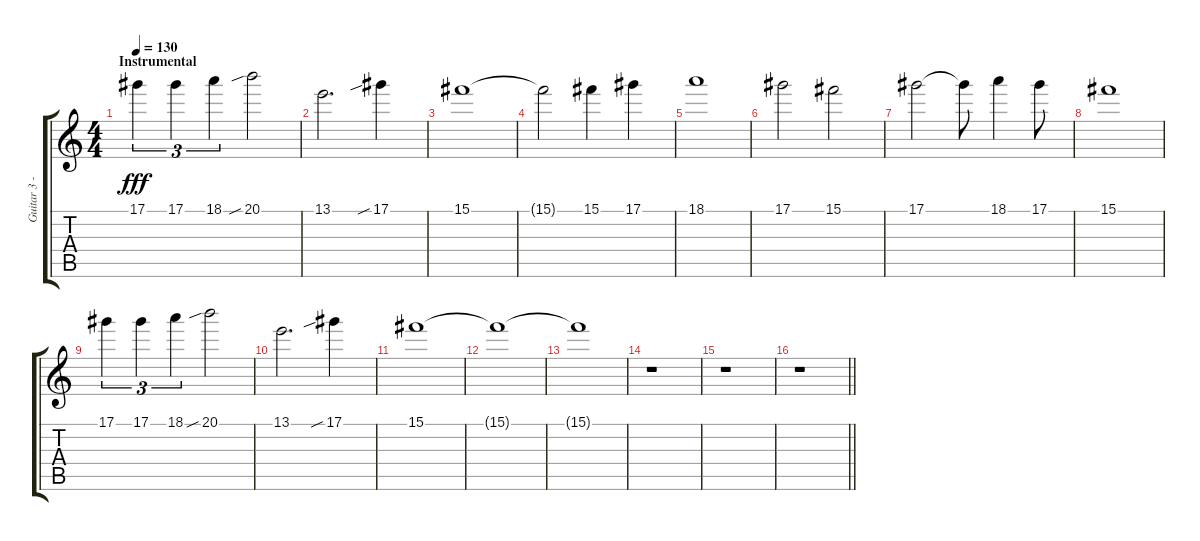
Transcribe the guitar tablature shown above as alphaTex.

\track ("Guitar 3 - Effects" "Guitar 3 -") {instrument distortionguitar}
\staff {score tabs}
\tuning (Eb4 Bb3 Gb3 Db3 Ab2 Eb2) {hide}
\ts (4 4)
\section ("" "Instrumental")
\tempo 130
\clef g2
\ks c
17.1.4{tu (3 2) dy fff} 17.1.4{tu (3 2)} 18.1.4{tu (3 2)} 20.1{sib}.2 |
13.1.2{d} 17.1{sib}.4 |
15.1.1 |
15.1{t}.2 15.1.4 17.1.4 |
18.1.1 |
17.1.2 15.1.2 |
17.1.2 17.1{t}.8 18.1.4 17.1.8 |
15.1.1 |
17.1.4{tu (3 2)} 17.1.4{tu (3 2)} 18.1.4{tu (3 2)} 20.1{sib}.2 |
13.1.2{d} 17.1{sib}.4 |
15.1.1 |
15.1{t}.1{volume 2} |
15.1{t}.1 |
r.1 |
r.1 |
\barLineRight lightlight
r.1
